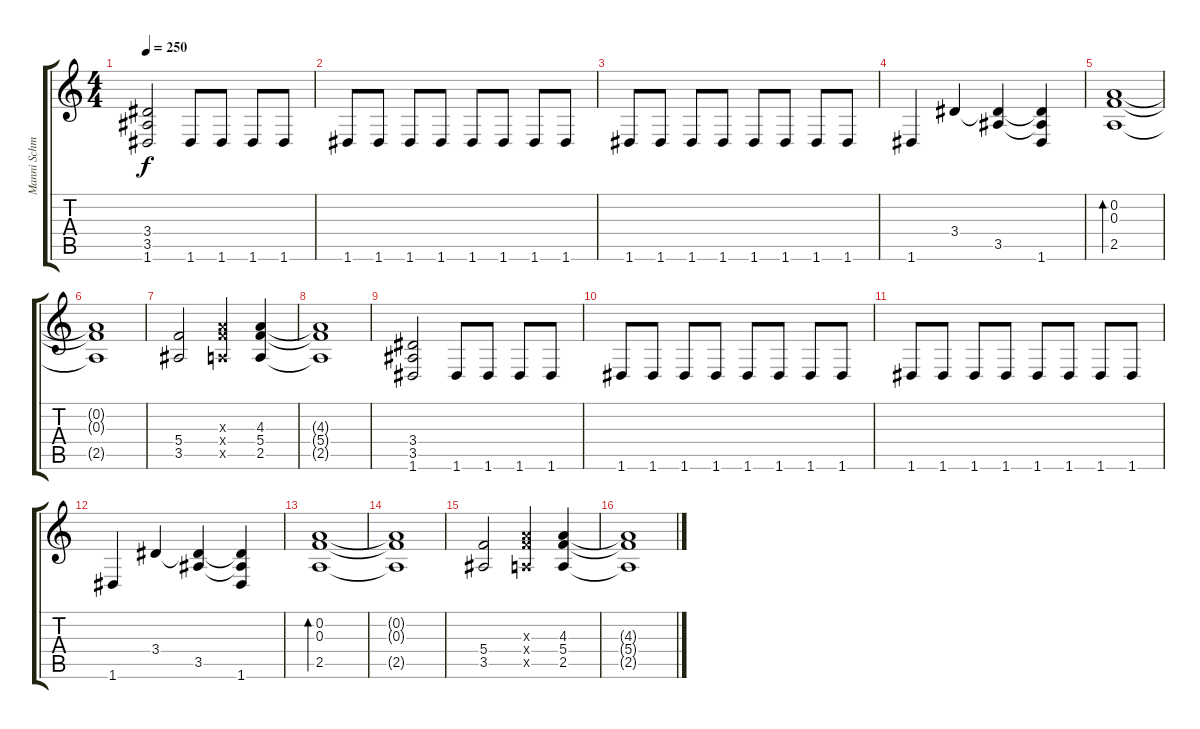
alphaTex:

\track ("Manni Schmidt (Rítmica)" "Manni Schm") {instrument distortionguitar}
\staff {score tabs}
\tuning (D4 A3 F3 C3 G2 D2) {hide}
\ts (4 4)
\tempo 250
\clef g2
\ks c
(3.4 3.5 1.6).2{dy f} 1.6.8 1.6.8 1.6.8 1.6.8 |
1.6.8 1.6.8 1.6.8 1.6.8 1.6.8 1.6.8 1.6.8 1.6.8 |
1.6.8 1.6.8 1.6.8 1.6.8 1.6.8 1.6.8 1.6.8 1.6.8 |
1.6.4 3.4.4 (3.4{t} 3.5).4 (3.4{t} 3.5{t} 1.6).4 |
(0.2 0.3 2.5).1{bd 480} |
(0.2{t} 0.3{t} 2.5{t}).1 |
(5.4 3.5).2 (4.3{x} 5.4{x} 2.5{x}).4 (4.3 5.4 2.5).4 |
(4.3{t} 5.4{t} 2.5{t}).1 |
(3.4 3.5 1.6).2 1.6.8 1.6.8 1.6.8 1.6.8 |
1.6.8 1.6.8 1.6.8 1.6.8 1.6.8 1.6.8 1.6.8 1.6.8 |
1.6.8 1.6.8 1.6.8 1.6.8 1.6.8 1.6.8 1.6.8 1.6.8 |
1.6.4 3.4.4 (3.4{t} 3.5).4 (3.4{t} 3.5{t} 1.6).4 |
(0.2 0.3 2.5).1{bd 480} |
(0.2{t} 0.3{t} 2.5{t}).1 |
(5.4 3.5).2 (4.3{x} 5.4{x} 2.5{x}).4 (4.3 5.4 2.5).4 |
(4.3{t} 5.4{t} 2.5{t}).1
